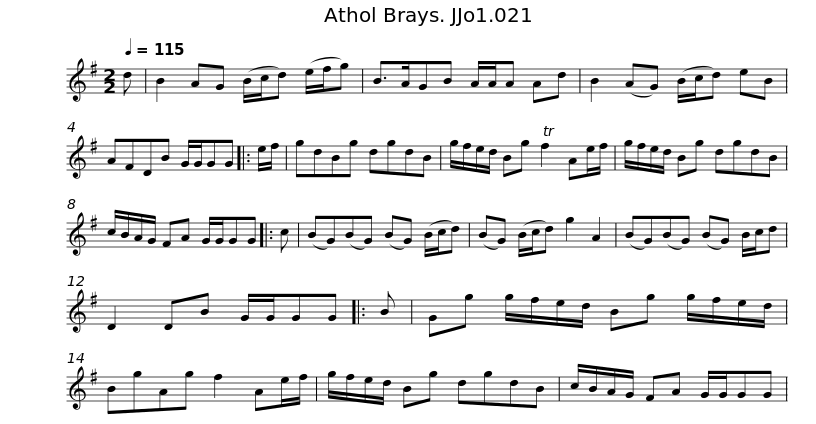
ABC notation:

X:1
L:1/8
Q:1/4=115
M:2/2
I:linebreak $
K:G
V:1 treble
V:1
 d | B2 AG (B/c/d) (e/f/g) | B>AGB A/A/A Ad | B2 (AG) (B/c/d) eB | AFDB G/G/GG |: %5
 e/f/ |$ gdBg dgdB | g/f/e/d/ Bg Tf2 Ae/f/ | g/f/e/d/ Bg dgdB | c/B/A/G/ FA G/G/GG |: %10
 c |$ (BG)(BG) (BG) (B/c/d) | (BG) (B/c/d) g2 A2 | (BG)(BG) (BG) B/c/d | D2 DB G/G/GG |: %15
 B | Gg g/f/e/d/ Bg g/f/e/d/ |$ BgAg f2 Ae/f/ | g/f/e/d/ Bg dgdB | c/B/A/G/ FA G/G/GG | %20
